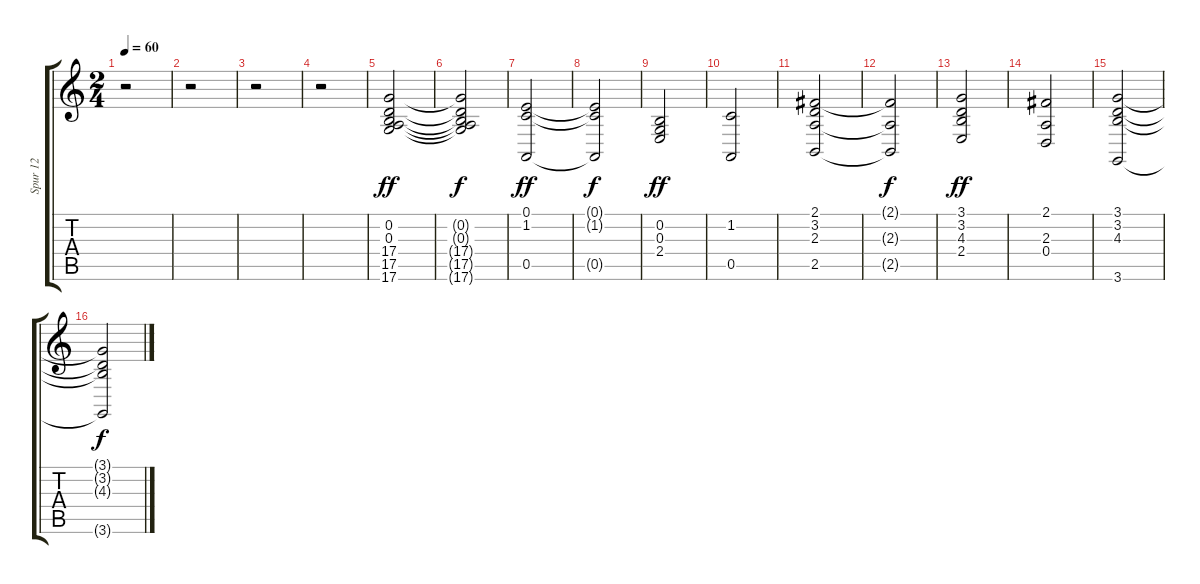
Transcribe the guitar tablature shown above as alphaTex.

\track ("Spur 12" "Spur 12") {instrument stringensemble2}
\staff {score tabs}
\tuning (E4 B3 G3 D3 A2 E2) {hide}
\ts (2 4)
\tempo 60
\clef g2
\ks c
r.2{dy ff} |
r.2 |
r.2 |
r.2 |
(0.2 0.3 17.4 17.5 17.6).2 |
(0.2{t} 0.3{t} 17.4{t} 17.5{t} 17.6{t}).2{dy f} |
(0.1 1.2 0.5).2{dy ff} |
(0.1{t} 1.2{t} 0.5{t}).2{dy f} |
(0.2 0.3 2.4).2{dy ff} |
(1.2 0.5).2 |
(2.1 3.2 2.3 2.5).2 |
(2.1{t} 2.3{t} 2.5{t}).2{dy f} |
(3.1 3.2 4.3 2.4).2{dy ff} |
(2.1 2.3 0.4).2 |
(3.1 3.2 4.3 3.6).2 |
(3.1{t} 3.2{t} 4.3{t} 3.6{t}).2{dy f}
